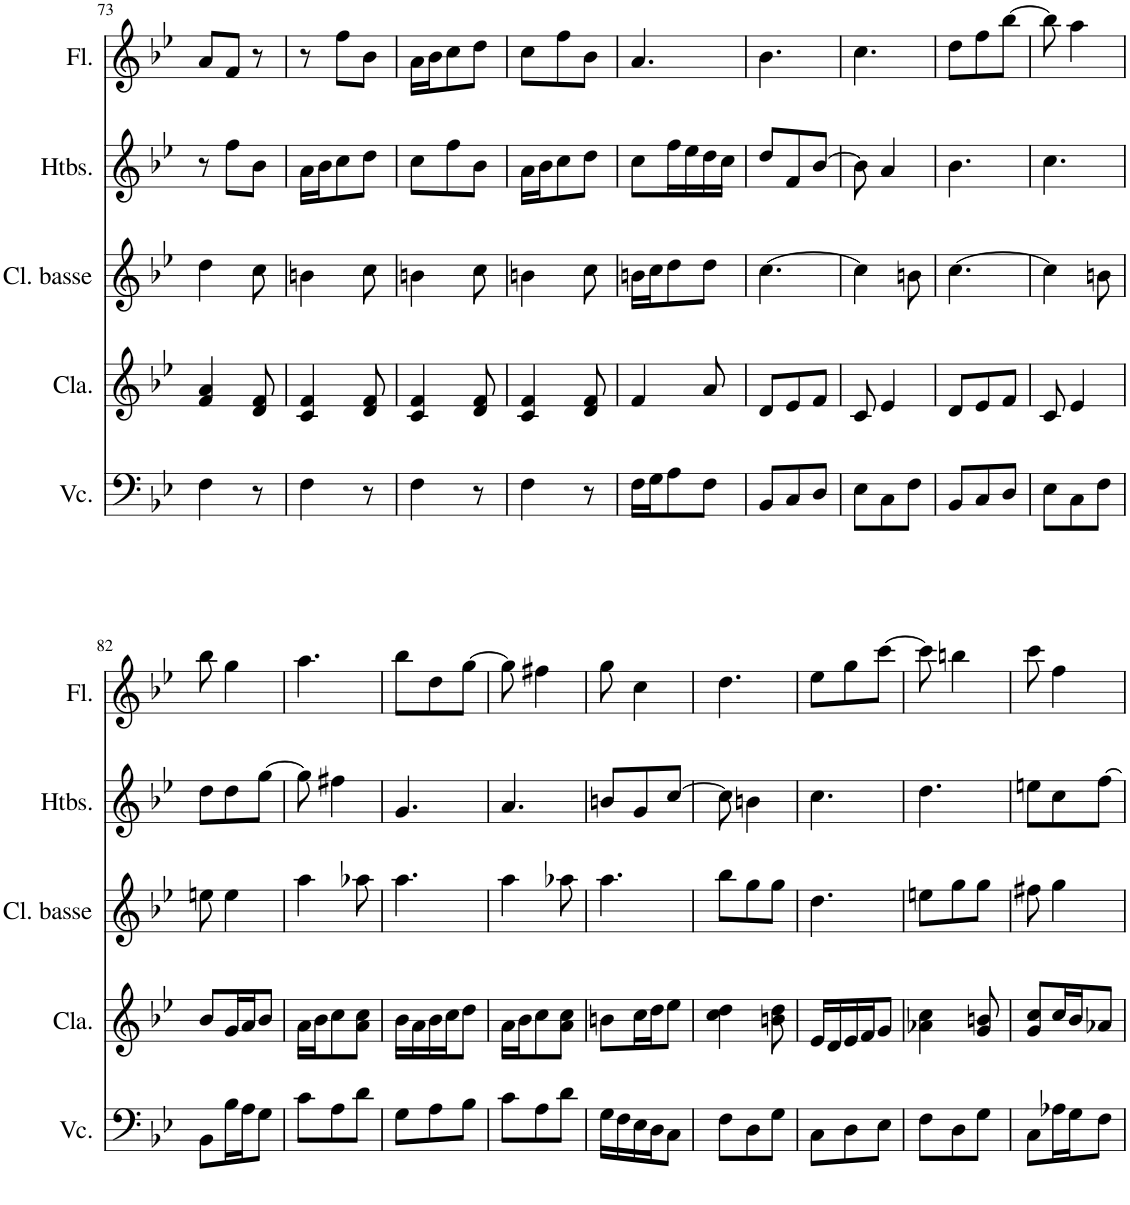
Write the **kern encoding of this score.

**kern	**kern	**kern	**kern	**kern
*part5	*part4	*part3	*part2	*part1
*staff5	*staff4	*staff3	*staff2	*staff1
*I"Violoncelle	*I"Clavecin	*I"Clarinette Basse, Clarinet	*I"Hautbois, Oboe	*I"Flûte, Flute
*I'Vc.	*I'Cla.	*I'Cl. basse	*I'Htbs.	*I'Fl.
!!LO:PB:g=z
*clefF4	*clefG2	*clefG2	*clefG2	*clefG2
*	*	*Trd8c14	*	*
*k[b-e-]	*k[b-e-]	*k[b-e-]	*k[b-e-]	*k[b-e-]
*M3/8	*M3/8	*M3/8	*M3/8	*M3/8
=73	=73	=73	=73	=73
4F\	4f/ 4a/	4dd\	8r	8a/L
.	.	.	8ff\L	8f/J
8r	8d/ 8f/	8cc\	8b-\J	8r
=74	=74	=74	=74	=74
4F\	4c/ 4f/	4bn\	16a\LL	8r
.	.	.	16b-\J	.
.	.	.	8cc\	8ff\L
8r	8d/ 8f/	8cc\	8dd\J	8b-\J
=75	=75	=75	=75	=75
4F\	4c/ 4f/	4bn\	8cc\L	16a\LL
.	.	.	.	16b-\J
.	.	.	8ff\	8cc\
8r	8d/ 8f/	8cc\	8b-\J	8dd\J
=76	=76	=76	=76	=76
4F\	4c/ 4f/	4bn\	16a\LL	8cc\L
.	.	.	16b-\J	.
.	.	.	8cc\	8ff\
8r	8d/ 8f/	8cc\	8dd\J	8b-\J
=77	=77	=77	=77	=77
16F\LL	4f/	16bn\LL	8cc\L	4.a/
16G\J	.	16cc\J	.	.
8A\	.	8dd\	16ff\L	.
.	.	.	16ee-\	.
8F\J	8a/	8dd\J	16dd\	.
.	.	.	16cc\JJ	.
=78	=78	=78	=78	=78
8BB-/L	8d/L	[4.cc\	8dd/L	4.b-\
8C/	8e-/	.	8f/	.
8D/J	8f/J	.	[8b-/J	.
=79	=79	=79	=79	=79
8E-\L	8c/	4cc\]	8b-\]	4.cc\
8C\	4e-/	.	4a/	.
8F\J	.	8bn\	.	.
=80	=80	=80	=80	=80
8BB-/L	8d/L	[4.cc\	4.b-\	8dd\L
8C/	8e-/	.	.	8ff\
8D/J	8f/J	.	.	[8bb-\J
=81	=81	=81	=81	=81
8E-\L	8c/	4cc\]	4.cc\	8bb-\]
8C\	4e-/	.	.	4aa\
8F\J	.	8bn\	.	.
!!LO:LB:g=z
=82	=82	=82	=82	=82
8BB-\L	8b-/L	8een\	8dd\L	8bb-\
16B-\L	16g/L	4ee\	8dd\	4gg\
16A\J	16a/J	.	.	.
8G\J	8b-/J	.	[8gg\J	.
=83	=83	=83	=83	=83
8c\L	16a\LL	4aa\	8gg\]	4.aa\
.	16b-\J	.	.	.
8A\	8cc\	.	4ff#X\	.
8d\J	8a\ 8cc\J	8aa-X\	.	.
=84	=84	=84	=84	=84
8G\L	16b-\LL	4.aa\	4.g/	8bb-\L
.	16a\	.	.	.
8A\	16b-\	.	.	8dd\
.	16cc\J	.	.	.
8B-\J	8dd\J	.	.	[8gg\J
=85	=85	=85	=85	=85
8c\L	16a\LL	4aa\	4.a/	8gg\]
.	16b-\J	.	.	.
8A\	8cc\	.	.	4ff#X\
8d\J	8a\ 8cc\J	8aa-X\	.	.
=86	=86	=86	=86	=86
16G\LL	8bn\L	4.aa\	8bn/L	8gg\
16F\	.	.	.	.
16E-\	16cc\L	.	8g/	4cc\
16D\J	16dd\J	.	.	.
8C\J	8ee-\J	.	[8cc/J	.
=87	=87	=87	=87	=87
8F\L	4cc\ 4dd\	8bb-\L	8cc\]	4.dd\
8D\	.	8gg\	4bn\	.
8G\J	8bn\ 8dd\	8gg\J	.	.
=88	=88	=88	=88	=88
8C\L	16e-/LL	4.dd\	4.cc\	8ee-\L
.	16d/	.	.	.
8D\	16e-/	.	.	8gg\
.	16f/J	.	.	.
8E-\J	8g/J	.	.	[8ccc\J
=89	=89	=89	=89	=89
8F\L	4a-X\ 4cc\	8een\L	4.dd\	8ccc\]
8D\	.	8gg\	.	4bbn\
8G\J	8g/ 8bn/	8gg\J	.	.
=90	=90	=90	=90	=90
8C\L	8g/ 8cc/L	8ff#X\	8een\L	8ccc\
16A-X\L	16cc/L	4gg\	8cc\	4ff\
16G\J	16b-/J	.	.	.
8F\J	8a-X/J	.	[8ff\J	.
=	=	=	=	=
*-	*-	*-	*-	*-
